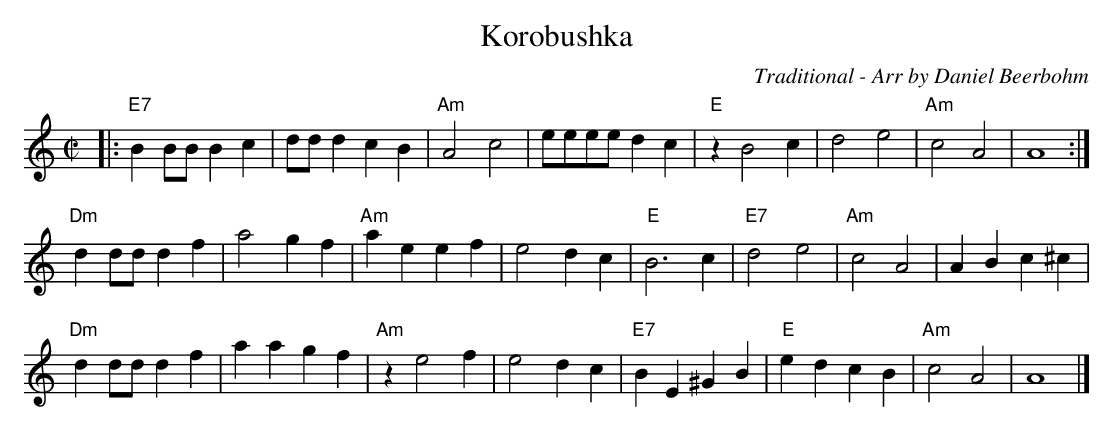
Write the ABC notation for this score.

X:1
T:Korobushka
C:Traditional - Arr by Daniel Beerbohm
M:C|
K:Am
|:"E7"B2BB B2c2|ddd2 c2B2|"Am"A4c4|eeee d2c2|\
 "E"z2B4c2|d4e4|"Am"c4A4|A8:|
"Dm"d2dd d2f2|a4g2f2|"Am"a2e2 e2f2|e4d2c2|\
"E"B6c2|"E7"d4e4|"Am"c4A4|A2B2 c2^c2|
"Dm"d2dd d2f2|a2a2 g2f2|"Am"z2e4f2|e4d2c2|\
"E7"B2E2 ^G2B2|"E"e2d2 c2B2|"Am"c4A4|A8|]
